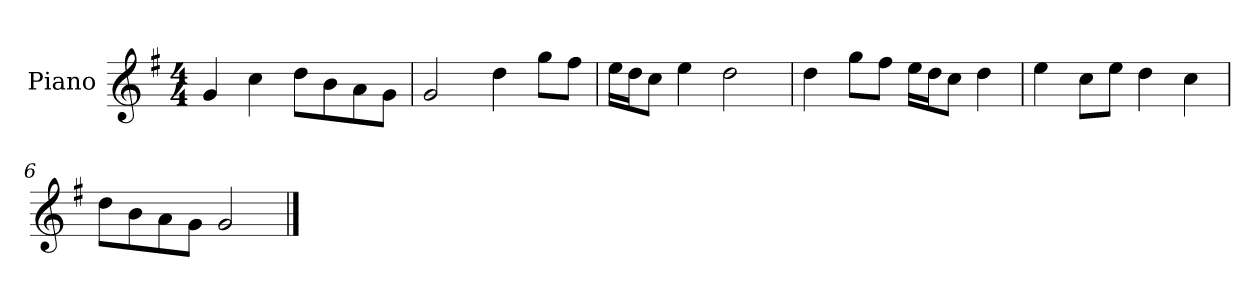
**kern
*part1
*staff1
*I"Piano
*I'P-no
*clefG2
*k[f#]
*M4/4
*MM90
=1
4g/
4cc\
8dd\L
8b\
8a\
8g\J
=2
2g/
4dd\
8gg\L
8ff#\J
=3
16ee\LL
16dd\J
8cc\J
4ee\
2dd\
=4
4dd\
8gg\L
8ff#\J
16ee\LL
16dd\J
8cc\J
4dd\
=5
4ee\
8cc\L
8ee\J
4dd\
4cc\
=6
8dd\L
8b\
8a\
8g\J
2g/
==
*-
